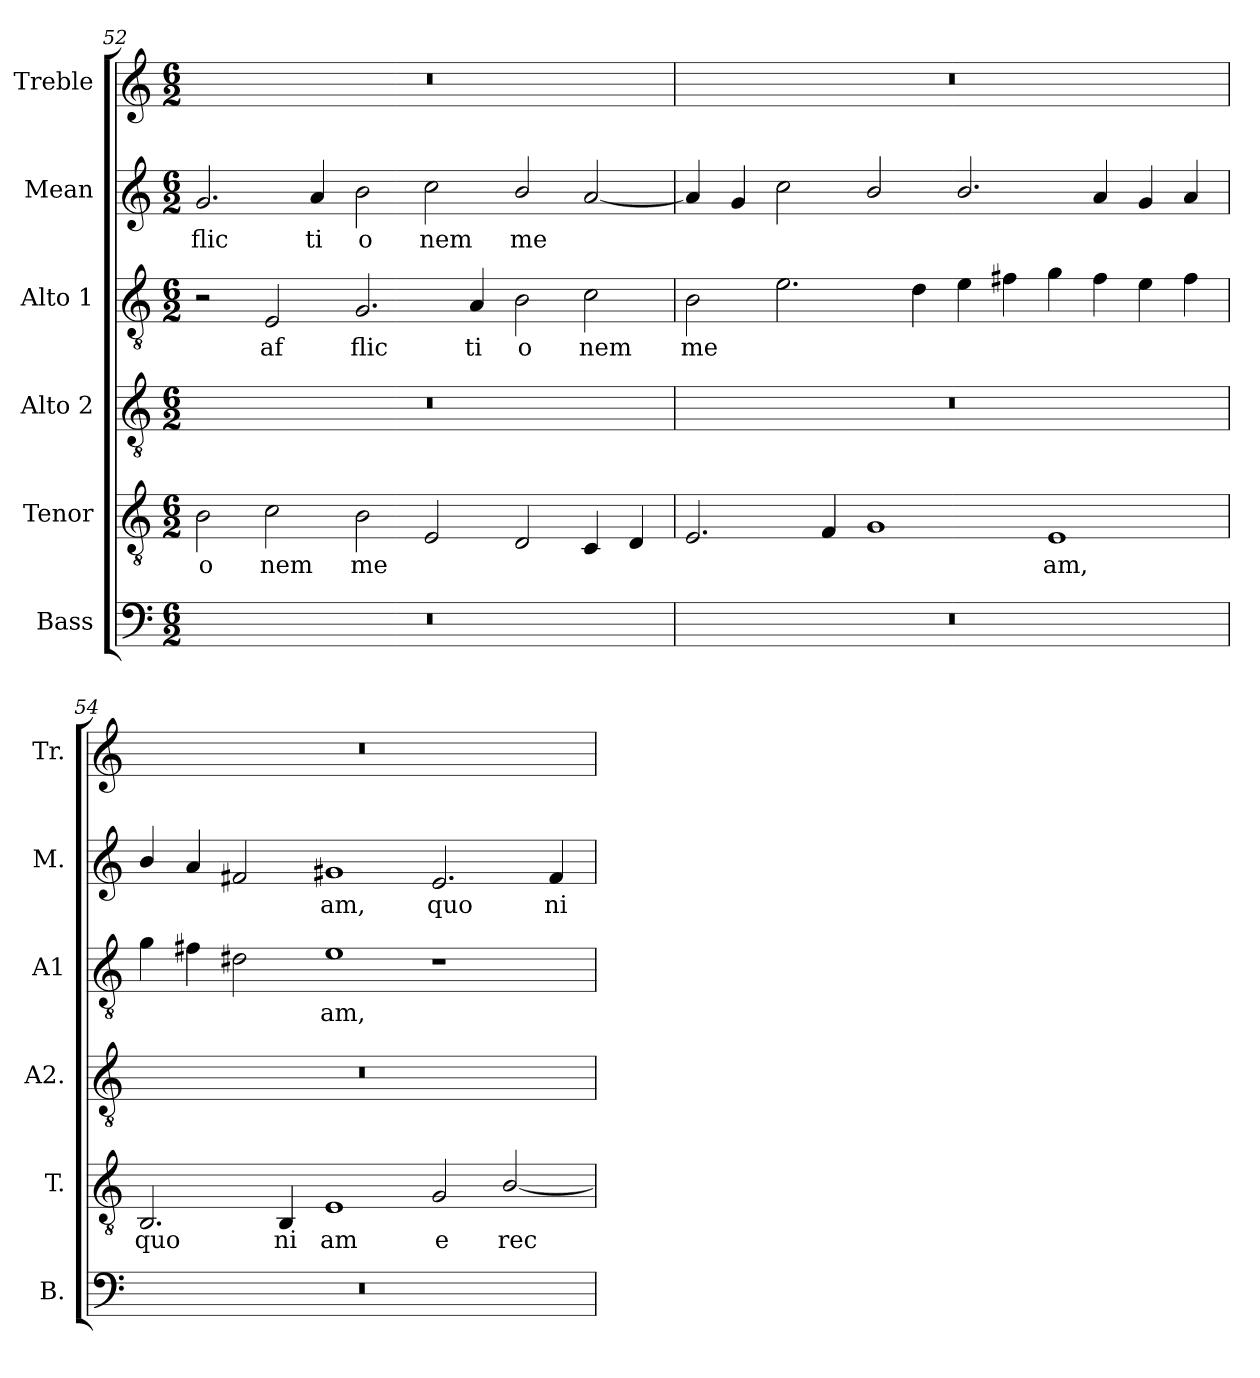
**kern	**kern	**text	**kern	**kern	**text	**kern	**text	**kern
*part6	*part5	*part5	*part4	*part3	*part3	*part2	*part2	*part1
*staff6	*staff5	*staff5	*staff4	*staff3	*staff3	*staff2	*staff2	*staff1
*I"Bass	*I"Tenor	*	*I"Alto 2	*I"Alto 1	*	*I"Mean	*	*I"Treble
*I'B.	*I'T.	*	*I'A2.	*I'A1	*	*I'M.	*	*I'Tr.
!!LO:LB:g=z
*clefF4	*clefGv2	*	*clefGv2	*clefGv2	*	*clefG2	*	*clefG2
*	*ITrd7c12	*	*ITrd7c12	*ITrd7c12	*	*	*	*
*k[]	*k[]	*	*k[]	*k[]	*	*k[]	*	*k[]
*C:	*C:	*	*C:	*C:	*	*C:	*	*C:
*M6/2	*M6/2	*	*M6/2	*M6/2	*	*M6/2	*	*M6/2
=52	=52	=52	=52	=52	=52	=52	=52	=52
!LO:N:vis=1	!	!	!	!	!	!	!	!
!	!	!LO:LY:b:color=#000000	!LO:N:vis=1	!	!	!	!	!
!	!	!	!	!	!	!	!LO:LY:b:color=#000000	!LO:N:vis=1
0.r	2BBi\	o	0.r	2r	.	2.gi/	flic	0.r
!	!	!LO:LY:b:color=#000000	!	!	!	!	!	!
!	!	!	!	!	!LO:LY:b:color=#000000	!	!	!
.	2Ci\	nem	.	2EEi/	af	.	.	.
!	!	!	!	!	!	!	!LO:LY:b:color=#000000	!
.	.	.	.	.	.	4ai/	ti	.
!	!	!LO:LY:b:color=#000000	!	!	!	!	!	!
!	!	!	!	!	!LO:LY:b:color=#000000	!	!	!
!	!	!	!	!	!	!	!LO:LY:b:color=#000000	!
.	2BBi\	me	.	2.GGi/	flic	2bi\	o	.
!	!	!	!	!	!	!	!LO:LY:b:color=#000000	!
.	2EEi/	.	.	.	.	2cci\	nem	.
!	!	!	!	!	!LO:LY:b:color=#000000	!	!	!
.	.	.	.	4AAi/	ti	.	.	.
!	!	!	!	!	!LO:LY:b:color=#000000	!	!	!
!	!	!	!	!	!	!	!LO:LY:b:color=#000000	!
.	2DDi/	.	.	2BBi\	o	2bi/	me	.
!	!	!	!	!	!LO:LY:b:color=#000000	!	!	!
.	4CCi/	.	.	2Ci\	nem	[<2ai/	.	.
.	4DDi/	.	.	.	.	.	.	.
=53	=53	=53	=53	=53	=53	=53	=53	=53
!LO:N:vis=1	!	!	!LO:N:vis=1	!	!	!	!	!
!	!	!	!	!	!LO:LY:b:color=#000000	!	!	!LO:N:vis=1
0.r	2.EEi/	.	0.r	2BBi\	me	4ai/]	.	0.r
.	.	.	.	.	.	4gi/	.	.
.	.	.	.	2.Ei\	.	2cci\	.	.
.	4FFi/	.	.	.	.	.	.	.
.	1GGi	.	.	.	.	2bi/	.	.
.	.	.	.	4Di\	.	.	.	.
.	.	.	.	4Ei\	.	2.bi/	.	.
.	.	.	.	4F#Xi\	.	.	.	.
!	!	!LO:LY:b:color=#000000	!	!	!	!	!	!
.	1EEi	am,	.	4Gi\	.	.	.	.
.	.	.	.	4F#i\	.	4ai/	.	.
.	.	.	.	4Ei\	.	4gi/	.	.
.	.	.	.	4F#i\	.	4ai/	.	.
=54	=54	=54	=54	=54	=54	=54	=54	=54
!LO:N:vis=1	!	!	!	!	!	!	!	!
!	!	!LO:LY:b:color=#000000	!LO:N:vis=1	!	!	!	!	!LO:N:vis=1
0.r	2.BBBi/	quo	0.r	4Gi\	.	4bi/	.	0.r
.	.	.	.	4F#Xi\	.	4ai/	.	.
.	.	.	.	2D#Xi\	.	2f#Xi/	.	.
!	!	!LO:LY:b:color=#000000	!	!	!	!	!	!
.	4BBBi/	ni	.	.	.	.	.	.
!	!	!LO:LY:b:color=#000000	!	!	!	!	!	!
!	!	!	!	!	!LO:LY:b:color=#000000	!	!	!
!	!	!	!	!	!	!	!LO:LY:b:color=#000000	!
.	1EEi	am	.	1Ei	am,	1g#Xi	am,	.
!	!	!LO:LY:b:color=#000000	!	!	!	!	!	!
!	!	!	!	!	!	!	!LO:LY:b:color=#000000	!
.	2GGi/	e	.	1r	.	2.ei/	quo	.
!	!	!LO:LY:b:color=#000000	!	!	!	!	!	!
.	[<2BBi/	rec	.	.	.	.	.	.
!	!	!	!	!	!	!	!LO:LY:b:color=#000000	!
.	.	.	.	.	.	4f#i/	ni	.
=	=	=	=	=	=	=	=	=
*-	*-	*-	*-	*-	*-	*-	*-	*-
